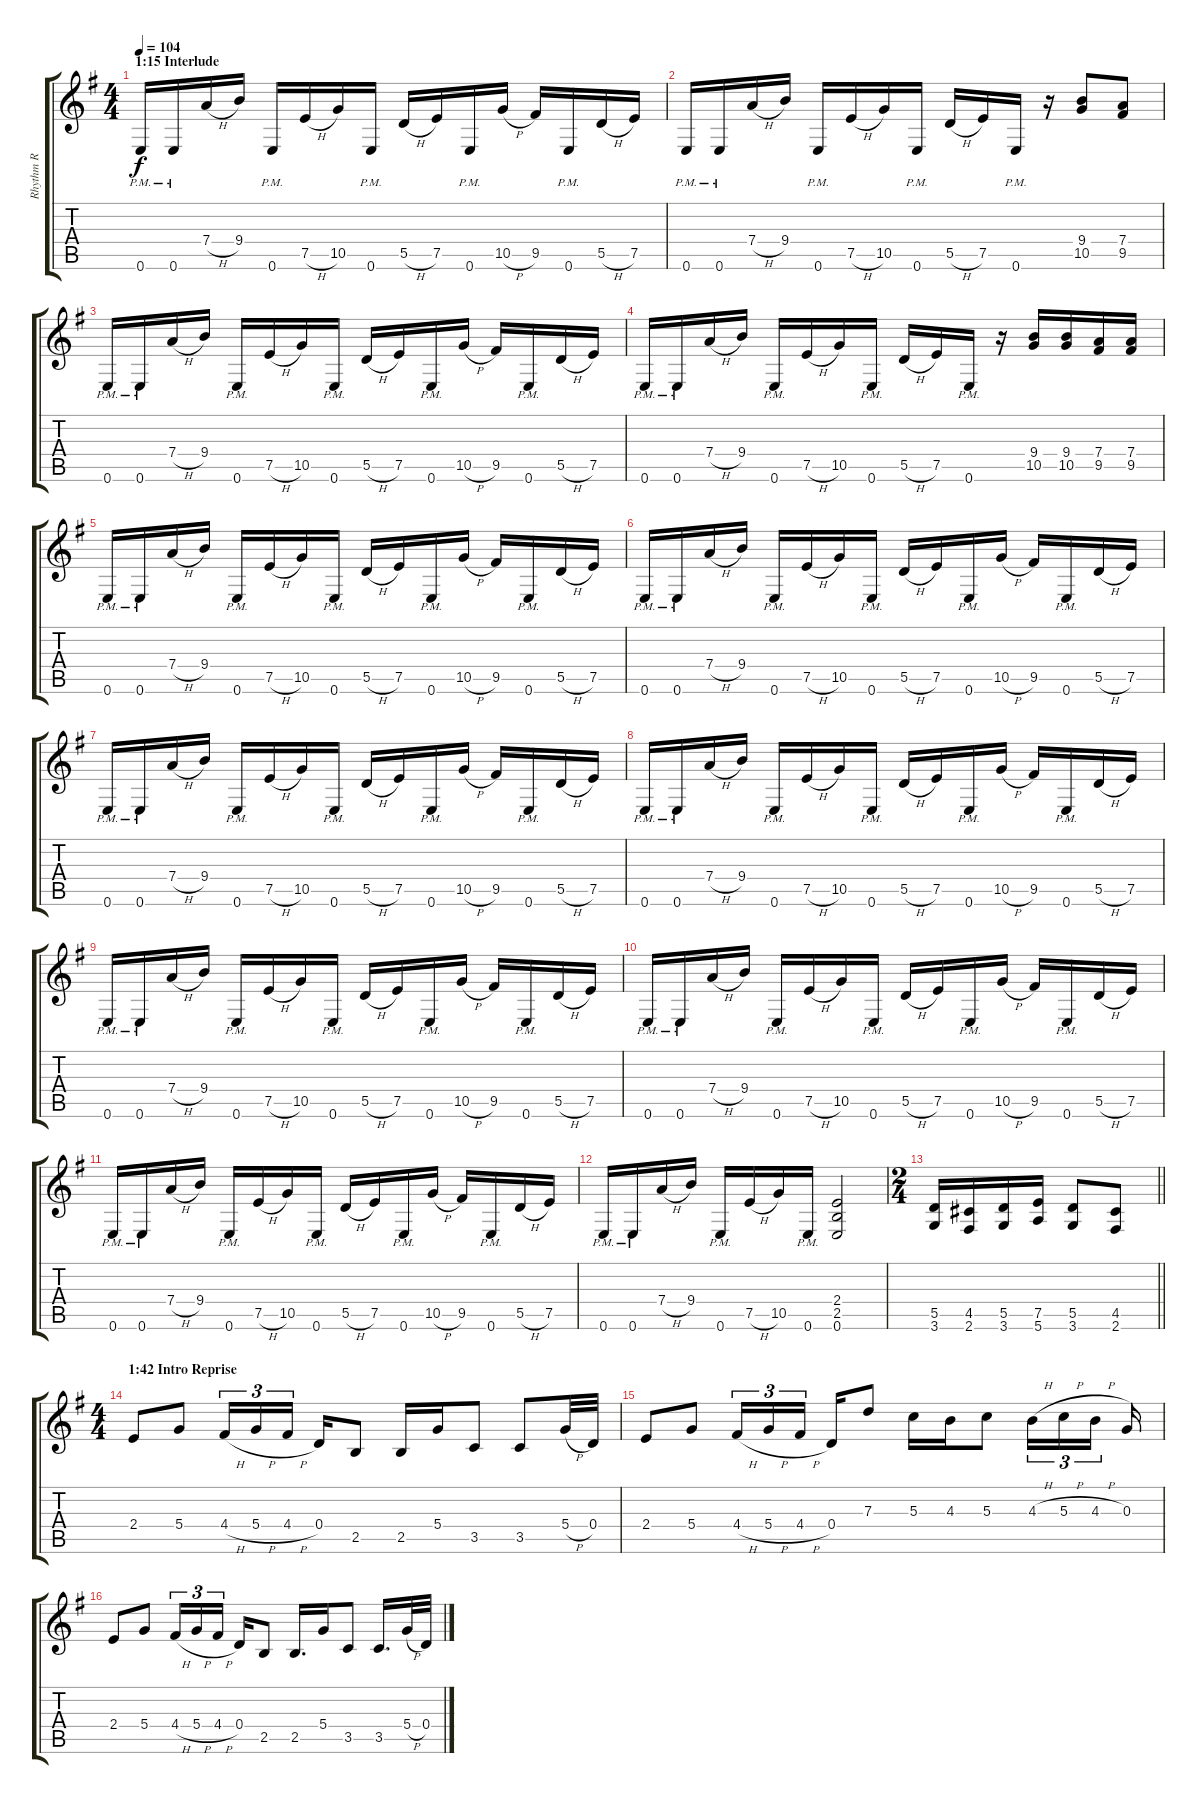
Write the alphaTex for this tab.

\track ("Rhythm R" "Rhythm R") {instrument distortionguitar}
\staff {score tabs}
\tuning (E4 B3 G3 D3 A2 E2) {hide}
\ts (4 4)
\section ("" "1:15 Interlude")
\tempo 104
\clef g2
\ks g
0.6{pm}.16{dy f} 0.6{pm}.16 7.4{h}.16 9.4.16 0.6{pm}.16 7.5{h}.16 10.5.16 0.6{pm}.16 5.5{h}.16 7.5.16 0.6{pm}.16 10.5{h}.16 9.5.16 0.6{pm}.16 5.5{h}.16 7.5.16 |
0.6{pm}.16 0.6{pm}.16 7.4{h}.16 9.4.16 0.6{pm}.16 7.5{h}.16 10.5.16 0.6{pm}.16 5.5{h}.16 7.5.16 0.6{pm}.16 r.16 (9.4 10.5).8 (7.4 9.5).8 |
0.6{pm}.16 0.6{pm}.16 7.4{h}.16 9.4.16 0.6{pm}.16 7.5{h}.16 10.5.16 0.6{pm}.16 5.5{h}.16 7.5.16 0.6{pm}.16 10.5{h}.16 9.5.16 0.6{pm}.16 5.5{h}.16 7.5.16 |
0.6{pm}.16 0.6{pm}.16 7.4{h}.16 9.4.16 0.6{pm}.16 7.5{h}.16 10.5.16 0.6{pm}.16 5.5{h}.16 7.5.16 0.6{pm}.16 r.16 (9.4 10.5).16 (9.4 10.5).16 (7.4 9.5).16 (7.4 9.5).16 |
0.6{pm}.16 0.6{pm}.16 7.4{h}.16 9.4.16 0.6{pm}.16 7.5{h}.16 10.5.16 0.6{pm}.16 5.5{h}.16 7.5.16 0.6{pm}.16 10.5{h}.16 9.5.16 0.6{pm}.16 5.5{h}.16 7.5.16 |
0.6{pm}.16 0.6{pm}.16 7.4{h}.16 9.4.16 0.6{pm}.16 7.5{h}.16 10.5.16 0.6{pm}.16 5.5{h}.16 7.5.16 0.6{pm}.16 10.5{h}.16 9.5.16 0.6{pm}.16 5.5{h}.16 7.5.16 |
0.6{pm}.16 0.6{pm}.16 7.4{h}.16 9.4.16 0.6{pm}.16 7.5{h}.16 10.5.16 0.6{pm}.16 5.5{h}.16 7.5.16 0.6{pm}.16 10.5{h}.16 9.5.16 0.6{pm}.16 5.5{h}.16 7.5.16 |
0.6{pm}.16 0.6{pm}.16 7.4{h}.16 9.4.16 0.6{pm}.16 7.5{h}.16 10.5.16 0.6{pm}.16 5.5{h}.16 7.5.16 0.6{pm}.16 10.5{h}.16 9.5.16 0.6{pm}.16 5.5{h}.16 7.5.16 |
0.6{pm}.16 0.6{pm}.16 7.4{h}.16 9.4.16 0.6{pm}.16 7.5{h}.16 10.5.16 0.6{pm}.16 5.5{h}.16 7.5.16 0.6{pm}.16 10.5{h}.16 9.5.16 0.6{pm}.16 5.5{h}.16 7.5.16 |
0.6{pm}.16 0.6{pm}.16 7.4{h}.16 9.4.16 0.6{pm}.16 7.5{h}.16 10.5.16 0.6{pm}.16 5.5{h}.16 7.5.16 0.6{pm}.16 10.5{h}.16 9.5.16 0.6{pm}.16 5.5{h}.16 7.5.16 |
0.6{pm}.16 0.6{pm}.16 7.4{h}.16 9.4.16 0.6{pm}.16 7.5{h}.16 10.5.16 0.6{pm}.16 5.5{h}.16 7.5.16 0.6{pm}.16 10.5{h}.16 9.5.16 0.6{pm}.16 5.5{h}.16 7.5.16 |
0.6{pm}.16 0.6{pm}.16 7.4{h}.16 9.4.16 0.6{pm}.16 7.5{h}.16 10.5.16 0.6{pm}.16 (2.4 2.5 0.6).2 |
\ts (2 4)
\barLineRight lightlight
(5.5 3.6).16 (4.5 2.6).16 (5.5 3.6).16 (7.5 5.6).16 (5.5 3.6).8 (4.5 2.6).8 |
\ts (4 4)
\section ("" "1:42 Intro Reprise")
2.4.8 5.4.8 4.4{h}.16{tu (3 2)} 5.4{h}.16{tu (3 2)} 4.4{h}.16{tu (3 2) beam splitsecondary} 0.4.16 2.5.8 2.5.16 5.4.16 3.5.8 3.5.8 5.4{h}.32 0.4.32 |
2.4.8 5.4.8 4.4{h}.16{tu (3 2)} 5.4{h}.16{tu (3 2)} 4.4{h}.16{tu (3 2) beam splitsecondary} 0.4.16 7.3.8 5.3.16 4.3.16 5.3.8 4.3{h}.16{tu (3 2)} 5.3{h}.16{tu (3 2)} 4.3{h}.16{tu (3 2) beam splitsecondary} 0.3.16 |
2.4.8 5.4.8 4.4{h}.16{tu (3 2)} 5.4{h}.16{tu (3 2)} 4.4{h}.16{tu (3 2) beam splitsecondary} 0.4.16 2.5.8 2.5.16{d} 5.4.16 3.5.8 3.5.16{d} 5.4{h}.32 0.4.32
